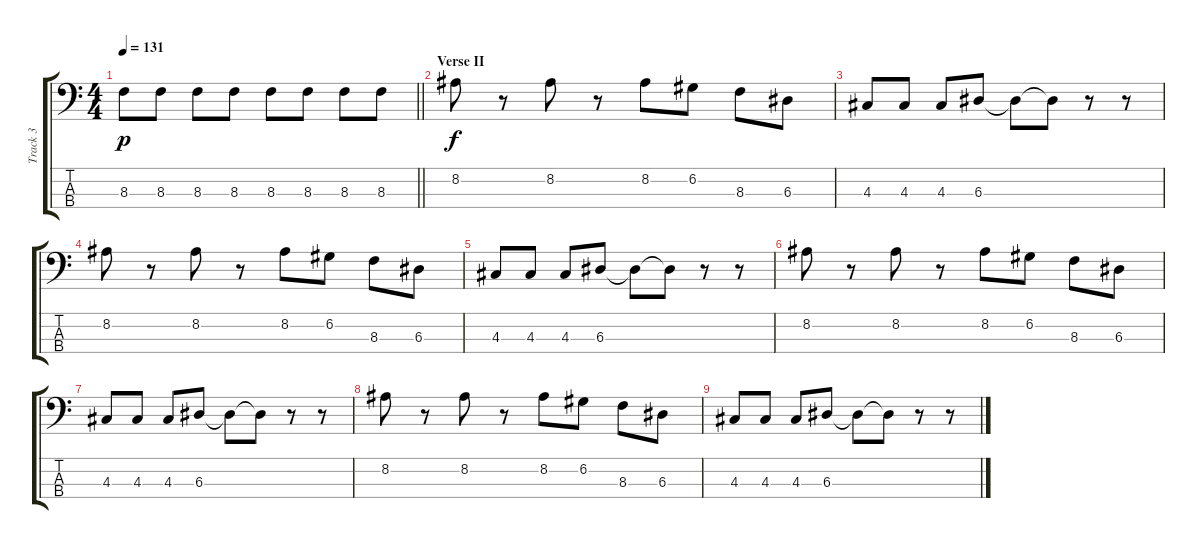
\track ("Track 3" "Track 3") {instrument electricbassfinger}
\staff {score tabs}
\tuning (G2 D2 A1 E1) {hide}
\ts (4 4)
\tempo 131
\clef f4
\barLineRight lightlight
\ks c
8.3.8{dy p} 8.3.8 8.3.8 8.3.8 8.3.8 8.3.8 8.3.8 8.3.8 |
\section ("" "Verse II")
8.2.8{dy f} r.8 8.2.8 r.8 8.2.8 6.2.8 8.3.8 6.3.8 |
4.3.8 4.3.8 4.3.8 6.3.8 6.3{t}.8 6.3{t}.8 r.8 r.8 |
8.2.8 r.8 8.2.8 r.8 8.2.8 6.2.8 8.3.8 6.3.8 |
4.3.8 4.3.8 4.3.8 6.3.8 6.3{t}.8 6.3{t}.8 r.8 r.8 |
8.2.8 r.8 8.2.8 r.8 8.2.8 6.2.8 8.3.8 6.3.8 |
4.3.8 4.3.8 4.3.8 6.3.8 6.3{t}.8 6.3{t}.8 r.8 r.8 |
8.2.8 r.8 8.2.8 r.8 8.2.8 6.2.8 8.3.8 6.3.8 |
4.3.8 4.3.8 4.3.8 6.3.8 6.3{t}.8 6.3{t}.8 r.8 r.8
